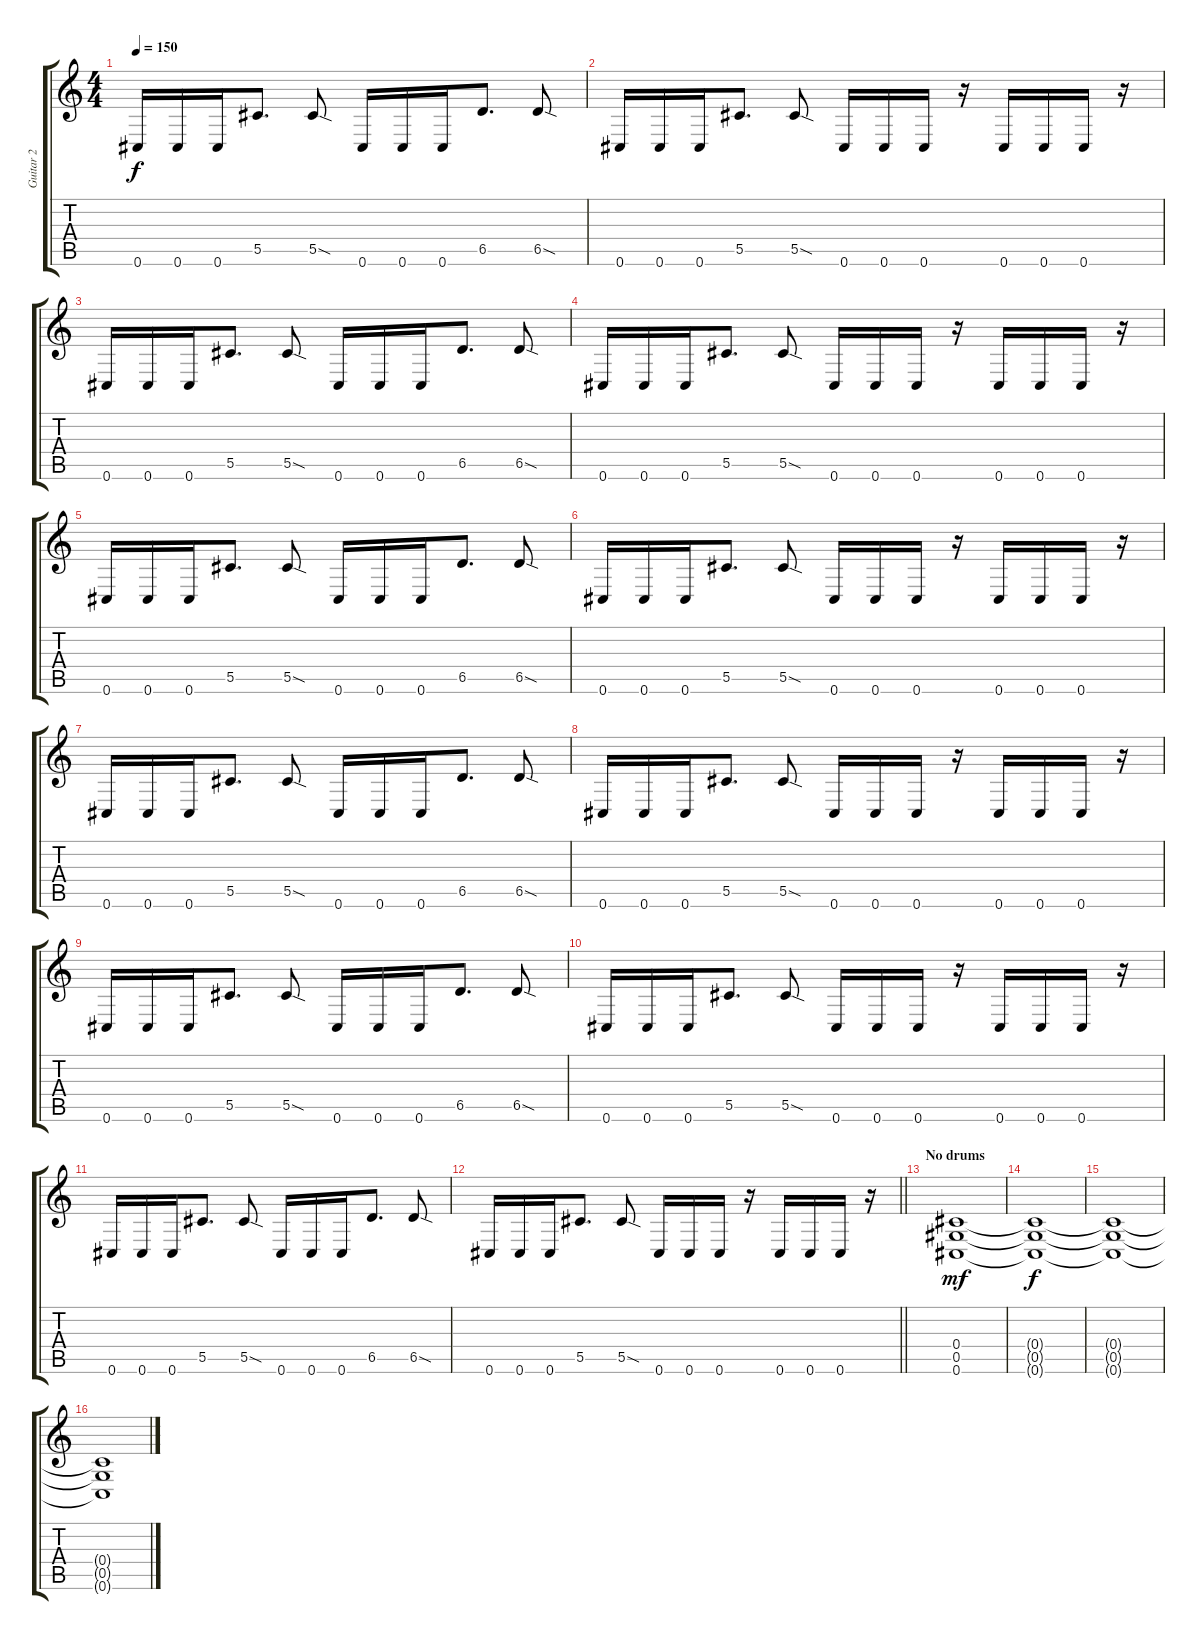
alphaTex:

\track ("Guitar 2" "Guitar 2") {instrument distortionguitar}
\staff {score tabs}
\tuning (Eb4 Bb3 Gb3 Db3 Ab2 Db2) {hide}
\ts (4 4)
\tempo 150
\clef g2
\ks c
0.6.16{dy f} 0.6.16 0.6.16 5.5.8{d} 5.5{sod}.8 0.6.16 0.6.16 0.6.16 6.5.8{d} 6.5{sod}.8 |
0.6.16 0.6.16 0.6.16 5.5.8{d} 5.5{sod}.8 0.6.16 0.6.16 0.6.16 r.16 0.6.16 0.6.16 0.6.16 r.16 |
0.6.16 0.6.16 0.6.16 5.5.8{d} 5.5{sod}.8 0.6.16 0.6.16 0.6.16 6.5.8{d} 6.5{sod}.8 |
0.6.16 0.6.16 0.6.16 5.5.8{d} 5.5{sod}.8 0.6.16 0.6.16 0.6.16 r.16 0.6.16 0.6.16 0.6.16 r.16 |
0.6.16{volume 16} 0.6.16 0.6.16 5.5.8{d} 5.5{sod}.8 0.6.16 0.6.16 0.6.16 6.5.8{d} 6.5{sod}.8 |
0.6.16 0.6.16 0.6.16 5.5.8{d} 5.5{sod}.8 0.6.16 0.6.16 0.6.16 r.16 0.6.16 0.6.16 0.6.16 r.16 |
0.6.16 0.6.16 0.6.16 5.5.8{d} 5.5{sod}.8 0.6.16 0.6.16 0.6.16 6.5.8{d} 6.5{sod}.8 |
0.6.16 0.6.16 0.6.16 5.5.8{d} 5.5{sod}.8 0.6.16 0.6.16 0.6.16 r.16 0.6.16 0.6.16 0.6.16 r.16 |
0.6.16 0.6.16 0.6.16 5.5.8{d} 5.5{sod}.8 0.6.16 0.6.16 0.6.16 6.5.8{d} 6.5{sod}.8 |
0.6.16 0.6.16 0.6.16 5.5.8{d} 5.5{sod}.8 0.6.16 0.6.16 0.6.16 r.16 0.6.16 0.6.16 0.6.16 r.16 |
0.6.16 0.6.16 0.6.16 5.5.8{d} 5.5{sod}.8 0.6.16 0.6.16 0.6.16 6.5.8{d} 6.5{sod}.8 |
\barLineRight lightlight
0.6.16 0.6.16 0.6.16 5.5.8{d} 5.5{sod}.8 0.6.16 0.6.16 0.6.16 r.16 0.6.16 0.6.16 0.6.16 r.16 |
\section ("" "No drums")
(0.4 0.5 0.6).1{dy mf} |
(0.4{t} 0.5{t} 0.6{t}).1{dy f} |
(0.4{t} 0.5{t} 0.6{t}).1 |
(0.4{t} 0.5{t} 0.6{t}).1
